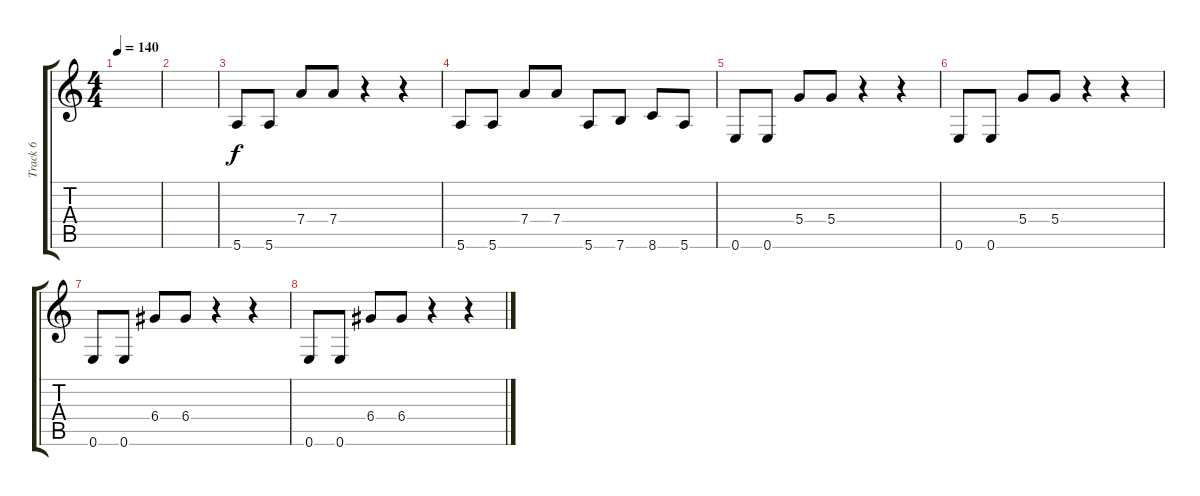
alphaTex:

\track ("Track 6" "Track 6") {instrument overdrivenguitar}
\staff {score tabs}
\tuning (E4 B3 G3 D3 A2 E2) {hide}
\ts (4 4)
\tempo 140
\clef g2
\ks c
|
|
5.6.8 5.6.8 7.4.8 7.4.8 r.4 r.4 |
5.6.8 5.6.8 7.4.8 7.4.8 5.6.8 7.6.8 8.6.8 5.6.8 |
0.6.8 0.6.8 5.4.8 5.4.8 r.4 r.4 |
0.6.8 0.6.8 5.4.8 5.4.8 r.4 r.4 |
0.6.8 0.6.8 6.4.8 6.4.8 r.4 r.4 |
0.6.8 0.6.8 6.4.8 6.4.8 r.4 r.4
